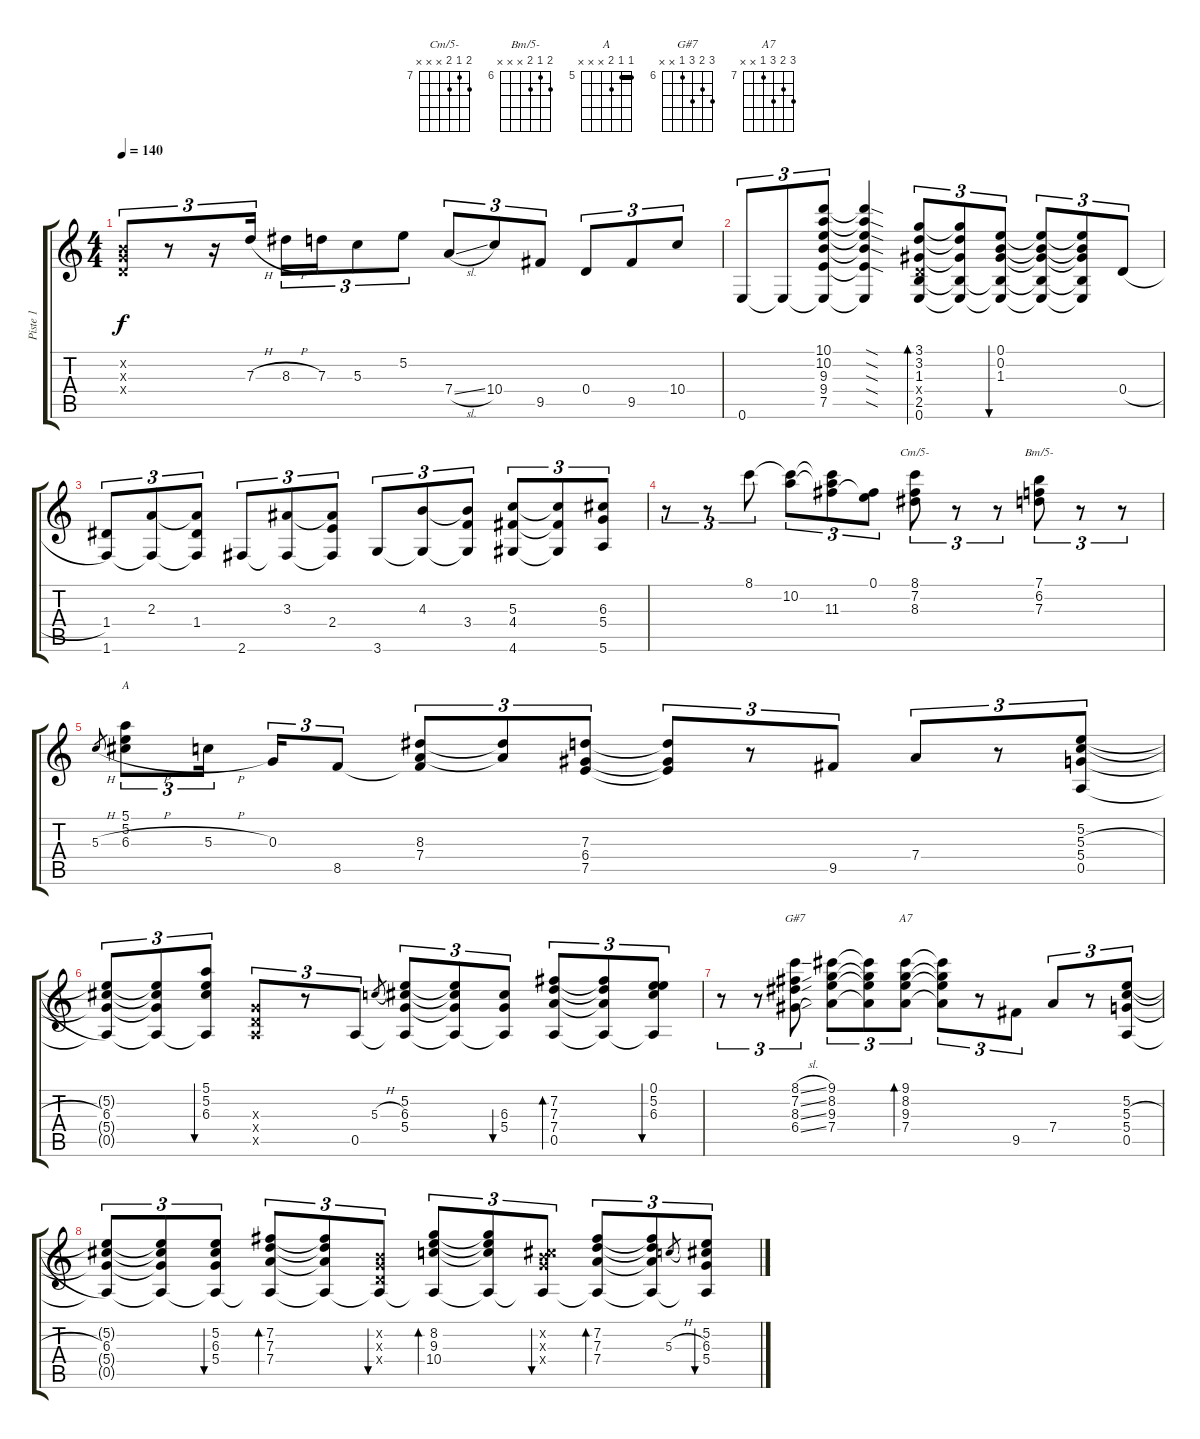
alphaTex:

\track ("Piste 1" "Piste 1") {instrument acousticguitarnylon}
\staff {score tabs}
\tuning (E4 B3 G3 D3 A2 E2) {hide}
\chord ("Cm/5-" 8 7 8 x x x) {firstfret 7}
\chord ("Bm/5-" 7 6 7 x x x) {firstfret 6}
\chord ("A" 5 5 6 x x x) {firstfret 5 barre 5}
\chord ("G#7" 8 7 8 6 x x) {firstfret 6}
\chord ("A7" 9 8 9 7 x x) {firstfret 7}
\ts (4 4)
\tempo 140
\clef g2
\ks c
(0.2{x} 0.3{x} 0.4{x}).8{tu (3 2) dy f} r.8{tu (3 2)} r.16{tu (3 2)} 7.3{h}.16{tu (3 2)} 8.3{h}.16{tu (3 2)} 7.3.16{tu (3 2)} 5.3.8{tu (3 2)} 5.2.8{tu (3 2)} 7.4{sl}.8{tu (3 2)} 10.4.8{tu (3 2)} 9.5.8{tu (3 2)} 0.4.8{tu (3 2)} 9.5.8{tu (3 2)} 10.4.8{tu (3 2)} |
0.6.8{tu (3 2)} 0.6{t}.8{tu (3 2)} (10.1 10.2 9.3 9.4 7.5 0.6{t}).8{tu (3 2)} (10.1{sod t} 10.2{sod t} 9.3{sod t} 9.4{sod t} 7.5{sod t} 0.6{t}).4 (3.1 3.2 1.3 0.4{x} 2.5 0.6).8{tu (3 2) bd 60} (3.1{t} 3.2{t} 1.3{t} 2.5{t} 0.6{t}).8{tu (3 2)} (0.1 0.2 1.3 2.5{t} 0.6{t}).8{tu (3 2) bu 60} (0.1{t} 0.2{t} 1.3{t} 2.5{t} 0.6{t}).8{tu (3 2)} (0.1{t} 0.2{t} 1.3{t} 2.5{t} 0.6{t}).8{tu (3 2)} 0.4{h}.8{tu (3 2)} |
(1.4 1.6).8{tu (3 2)} (2.3 1.6{t}).8{tu (3 2)} (2.3{t} 1.4 1.6{t}).8{tu (3 2)} 2.6.8{tu (3 2)} (3.3 2.6{t}).8{tu (3 2)} (3.3{t} 2.4 2.6{t}).8{tu (3 2)} 3.6.8{tu (3 2)} (4.3 3.6{t}).8{tu (3 2)} (4.3{t} 3.4 3.6{t}).8{tu (3 2)} (5.3 4.4 4.6).8{tu (3 2)} (5.3{t} 4.4{t} 4.6{t}).8{tu (3 2)} (6.3 5.4 5.6).8{tu (3 2)} |
r.8{tu (3 2)} r.8{tu (3 2)} 8.1.8{tu (3 2)} (8.1{t} 10.2).8{tu (3 2)} (8.1{t} 10.2{t} 11.3).8{tu (3 2)} (0.1 11.3{t}).8{tu (3 2)} (8.1 7.2 8.3).8{tu (3 2) ch "Cm/5-"} r.8{tu (3 2)} r.8{tu (3 2)} (7.1 6.2 7.3).8{tu (3 2) ch "Bm/5-"} r.8{tu (3 2)} r.8{tu (3 2)} |
5.3{h}.8{gr} (5.1 5.2 6.3{h}).8{tu (3 2) ch "A"} 5.3{h}.16{tu (3 2) beam splitsecondary} 0.3.16{tu (3 2)} 8.5.8{tu (3 2)} (8.3 7.4 8.5{t}).8{tu (3 2)} (8.3{t} 7.4{t}).8{tu (3 2)} (7.3 6.4 7.5).8{tu (3 2)} (7.3{t} 6.4{t} 7.5{t}).8{tu (3 2)} r.8{tu (3 2)} 9.5.8{tu (3 2)} 7.4.8{tu (3 2)} r.8{tu (3 2)} (5.2 5.3{h} 5.4 0.5).8{tu (3 2)} |
(5.2{t} 6.3 5.4{t} 0.5{t}).8{tu (3 2)} (5.2{t} 6.3{t} 5.4{t} 0.5{t}).8{tu (3 2)} (5.1 5.2 6.3 0.5{t}).8{tu (3 2) bu 30} (0.3{x} 0.4{x} 0.5{x}).8{tu (3 2)} r.8{tu (3 2)} 0.5.8{tu (3 2)} 5.3{h}.8{gr} (5.2 6.3 5.4 0.5{t}).8{tu (3 2)} (5.2{t} 6.3{t} 5.4{t} 0.5{t}).8{tu (3 2)} (6.3 5.4 0.5{t}).8{tu (3 2) bu 30} (7.2 7.3 7.4 0.5).8{tu (3 2) bd 30} (7.2{t} 7.3{t} 7.4{t} 0.5{t}).8{tu (3 2)} (0.1 5.2 6.3 0.5{t}).8{tu (3 2) bu 30} |
r.8{tu (3 2)} r.8{tu (3 2)} (8.1{sl} 7.2{sl} 8.3{sl} 6.4{sl}).8{tu (3 2) ch "G#7"} (9.1 8.2 9.3 7.4).8{tu (3 2)} (9.1{t} 8.2{t} 9.3{t} 7.4{t}).8{tu (3 2)} (9.1 8.2 9.3 7.4).8{tu (3 2) bd 30 ch "A7"} (9.1{t} 8.2{t} 9.3{t} 7.4{t}).8{tu (3 2)} r.8{tu (3 2)} 9.5.8{tu (3 2)} 7.4.8{tu (3 2)} r.8{tu (3 2)} (5.2 5.3{h} 5.4 0.5).8{tu (3 2)} |
(5.2{t} 6.3 5.4{t} 0.5{t}).8{tu (3 2)} (5.2{t} 6.3{t} 5.4{t} 0.5{t}).8{tu (3 2)} (5.2 6.3 5.4 0.5{t}).8{tu (3 2) bu 30} (7.2 7.3 7.4 0.5{t}).8{tu (3 2) bd 60} (7.2{t} 7.3{t} 7.4{t} 0.5{t}).8{tu (3 2)} (0.2{x} 0.3{x} 0.4{x} 0.5{t}).8{tu (3 2) bu 60} (8.2 9.3 10.4 0.5{t}).8{tu (3 2) bd 60} (8.2{t} 9.3{t} 10.4{t} 0.5{t}).8{tu (3 2)} (0.2{x} 6.3{x} 5.4{x} 0.5{t}).8{tu (3 2) bu 30} (7.2 7.3 7.4 0.5{t}).8{tu (3 2) bd 30} (7.2{t} 7.3{t} 7.4{t} 0.5{t}).8{tu (3 2)} 5.3{h}.8{gr} (5.2 6.3 5.4 0.5{t}).8{tu (3 2) bu 30}
